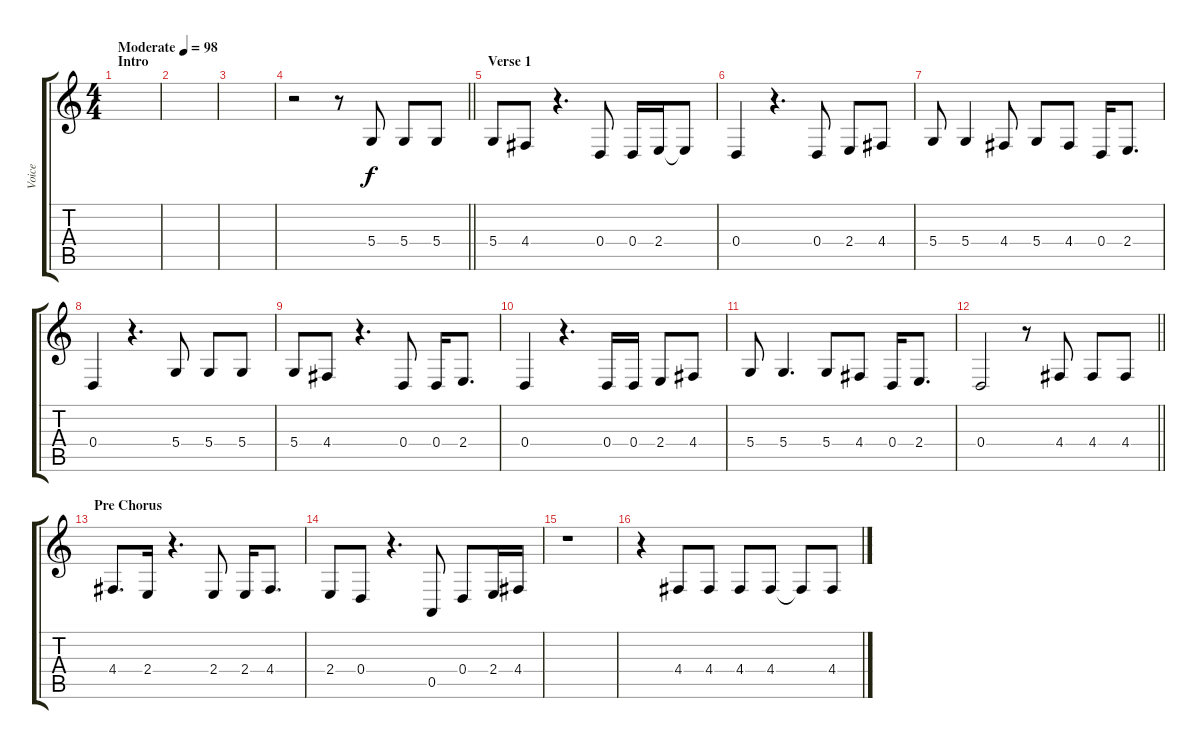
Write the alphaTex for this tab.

\track ("Voice" "Voice") {instrument acousticgrandpiano}
\staff {score tabs}
\tuning (E4 B3 G3 D3 A2 E2) {hide}
\ts (4 4)
\section ("" "Intro")
\tempo (98 "Moderate")
\clef g2
\ks c
|
|
|
\barLineRight lightlight
r.2 r.8 5.4.8 5.4.8 5.4.8 |
\section ("" "Verse 1")
5.4.8 4.4.8 r.4{d} 0.4.8 0.4.16 2.4.16 2.4{t}.8 |
0.4.4 r.4{d} 0.4.8 2.4.8 4.4.8 |
5.4.8 5.4.4 4.4.8 5.4.8 4.4.8 0.4.16 2.4.8{d} |
0.4.4 r.4{d} 5.4.8 5.4.8 5.4.8 |
5.4.8 4.4.8 r.4{d} 0.4.8 0.4.16 2.4.8{d} |
0.4.4 r.4{d} 0.4.16 0.4.16 2.4.8 4.4.8 |
5.4.8 5.4.4{d} 5.4.8 4.4.8 0.4.16 2.4.8{d} |
\barLineRight lightlight
0.4.2 r.8 4.4.8 4.4.8 4.4.8 |
\section ("" "Pre Chorus")
4.4.8{d} 2.4.16 r.4{d} 2.4.8 2.4.16 4.4.8{d} |
2.4.8 0.4.8 r.4{d} 0.5.8 0.4.8 2.4.16 4.4.16 |
r.1 |
r.4 4.4.8 4.4.8 4.4.8 4.4.8 4.4{t}.8 4.4.8
